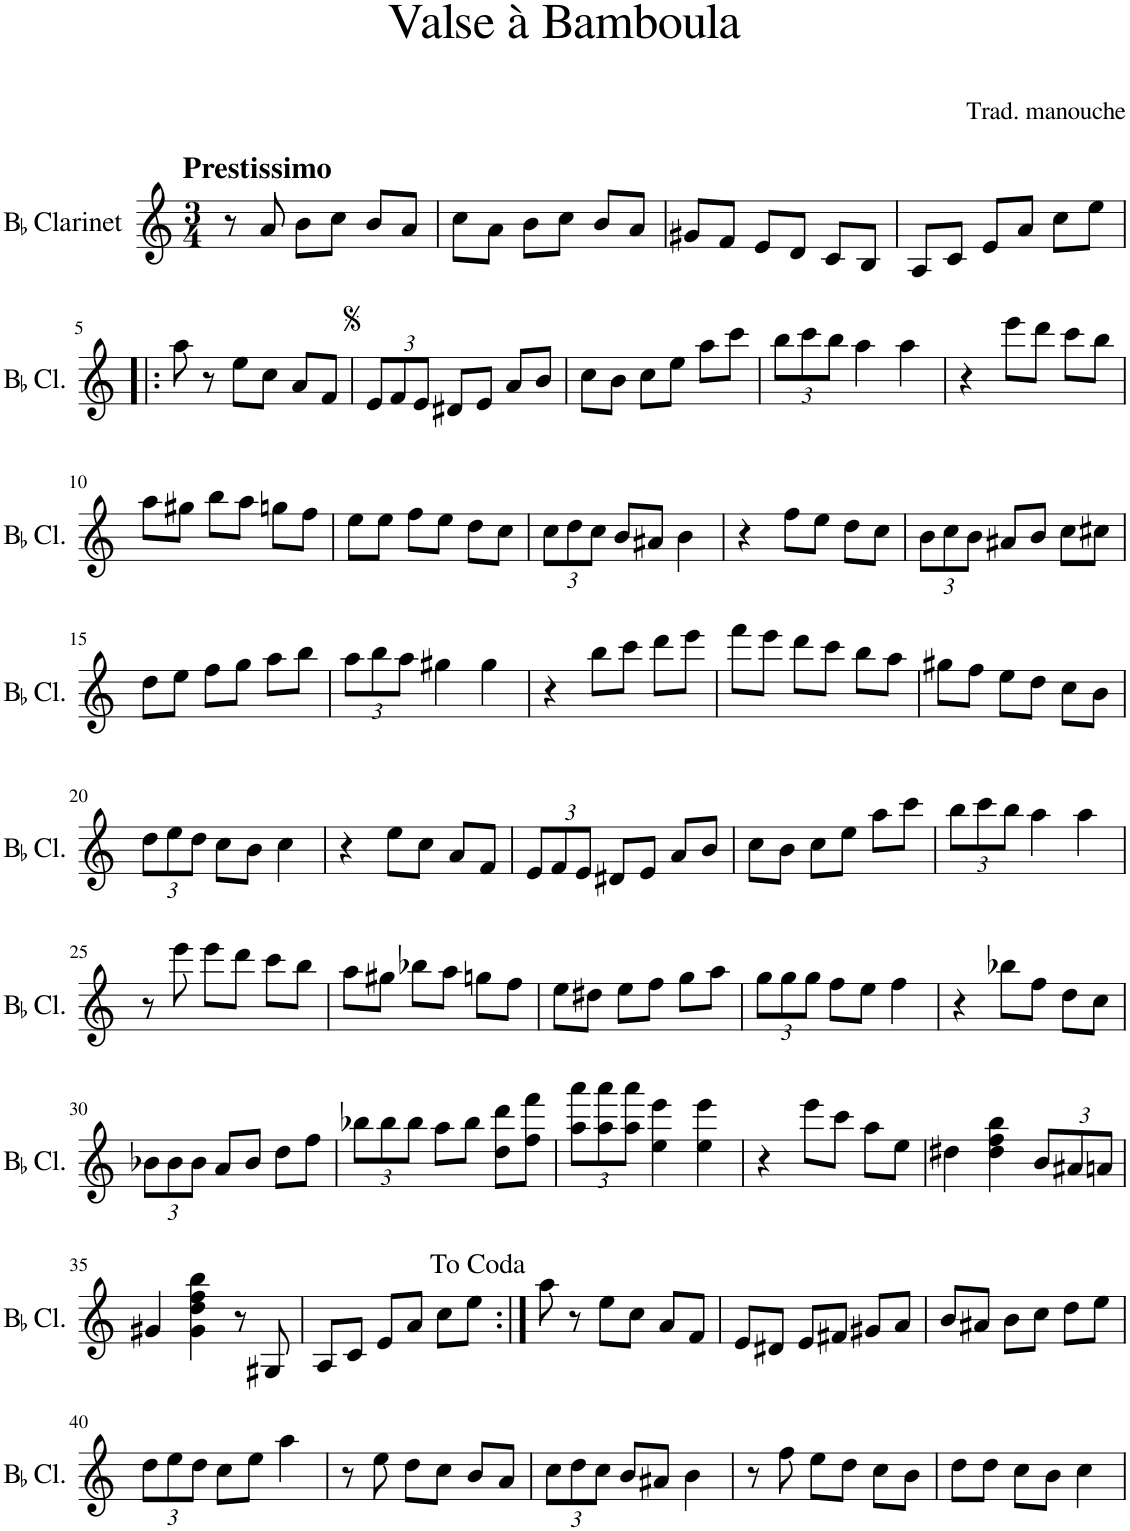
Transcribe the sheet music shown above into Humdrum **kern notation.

**kern
*part1
*staff1
*I"BaccidentalFlat Clarinet
*I'BaccidentalFlat Cl.
*clefG2
*Trd1c2
*k[]
*M3/4
=1
!LO:TX:a:B:t=Prestissimo
8r
8a/
8b\L
8cc\J
8b/L
8a/J
=2
8cc\L
8a\J
8b\L
8cc\J
8b/L
8a/J
=3
8g#X/L
8f/J
8e/L
8d/J
8c/L
8B/J
=4
8A/L
8c/J
8e/L
8a/J
8cc\L
8ee\J
!!LO:LB:g=z
=5!|:
8aa\
8r
8ee\L
8cc\J
8a/L
8f/J
=6
*Xbrackettup
12e/L
12f/
12e/J
8d#X/L
8e/J
8a/L
8b/J
=7
8cc\L
8b\J
8cc\L
8ee\J
8aa\L
8ccc\J
=8
12bb\L
12ccc\
12bb\J
4aa\
4aa\
=9
4r
8eee\L
8ddd\J
8ccc\L
8bb\J
!!LO:LB:g=z
=10
8aa\L
8gg#X\J
8bb\L
8aa\J
8ggn\L
8ff\J
=11
8ee\L
8ee\J
8ff\L
8ee\J
8dd\L
8cc\J
=12
12cc\L
12dd\
12cc\J
8b/L
8a#X/J
4b\
=13
4r
8ff\L
8ee\J
8dd\L
8cc\J
=14
12b\L
12cc\
12b\J
8a#X/L
8b/J
8cc\L
8cc#X\J
!!LO:LB:g=z
=15
8dd\L
8ee\J
8ff\L
8gg\J
8aa\L
8bb\J
=16
12aa\L
12bb\
12aa\J
4gg#X\
4gg#\
=17
4r
8bb\L
8ccc\J
8ddd\L
8eee\J
=18
8fff\L
8eee\J
8ddd\L
8ccc\J
8bb\L
8aa\J
=19
8gg#X\L
8ff\J
8ee\L
8dd\J
8cc\L
8b\J
!!LO:LB:g=z
=20
12dd\L
12ee\
12dd\J
8cc\L
8b\J
4cc\
=21
4r
8ee\L
8cc\J
8a/L
8f/J
=22
12e/L
12f/
12e/J
8d#X/L
8e/J
8a/L
8b/J
=23
8cc\L
8b\J
8cc\L
8ee\J
8aa\L
8ccc\J
=24
12bb\L
12ccc\
12bb\J
4aa\
4aa\
!!LO:LB:g=z
=25
8r
8eee\
8eee\L
8ddd\J
8ccc\L
8bb\J
=26
8aa\L
8gg#X\J
8bb-X\L
8aa\J
8ggn\L
8ff\J
=27
8ee\L
8dd#X\J
8ee\L
8ff\J
8gg\L
8aa\J
=28
12gg\L
12gg\
12gg\J
8ff\L
8ee\J
4ff\
=29
4r
8bb-X\L
8ff\J
8dd\L
8cc\J
!!LO:LB:g=z
=30
12b-X\L
12b-\
12b-\J
8a/L
8b-/J
8dd\L
8ff\J
=31
12bb-X\L
12bb-\
12bb-\J
8aa\L
8bb-\J
8dd\ 8ddd\L
8ff\ 8fff\J
=32
12aa\ 12aaa\L
12aa\ 12aaa\
12aa\ 12aaa\J
4ee\ 4eee\
4ee\ 4eee\
=33
4r
8eee\L
8ccc\J
8aa\L
8ee\J
=34
4dd#X\
4dd#\ 4ff\ 4bb\
12b/L
12a#X/
12an/J
!!LO:LB:g=z
=35
4g#X/
4g#\ 4dd\ 4ff\ 4bb\
8r
8G#X/
=36
8A/L
8c/J
8e/L
8a/J
8cc\L
8ee\J
=37:|!
8aa\
8r
8ee\L
8cc\J
8a/L
8f/J
=38
8e/L
8d#X/J
8e/L
8f#X/J
8g#X/L
8a/J
=39
8b/L
8a#X/J
8b\L
8cc\J
8dd\L
8ee\J
!!LO:LB:g=z
=40
12dd\L
12ee\
12dd\J
8cc\L
8ee\J
4aa\
=41
8r
8ee\
8dd\L
8cc\J
8b/L
8a/J
=42
12cc\L
12dd\
12cc\J
8b/L
8a#X/J
4b\
=43
8r
8ff\
8ee\L
8dd\J
8cc\L
8b\J
=44
8dd\L
8dd\J
8cc\L
8b\J
4cc\
=
*-
